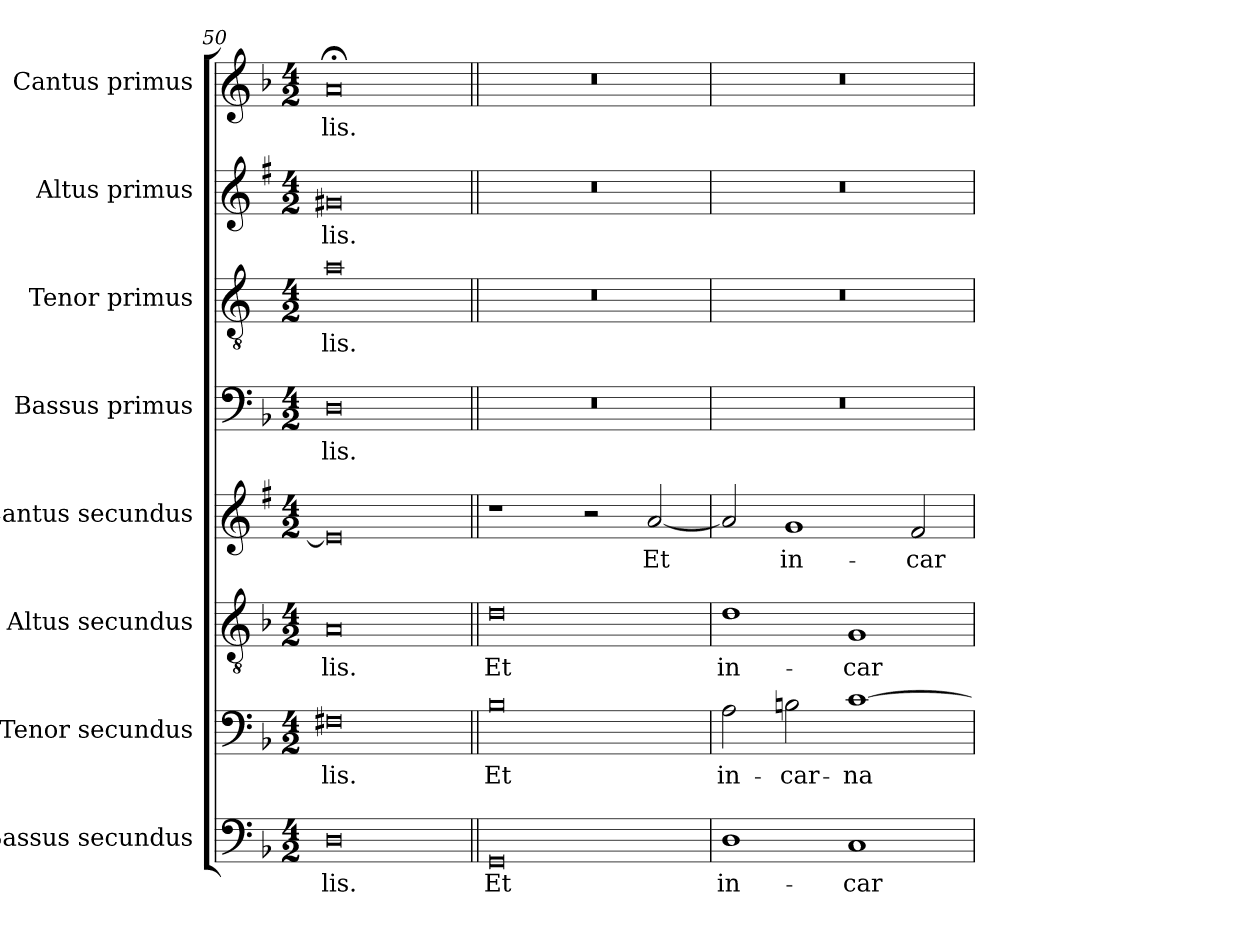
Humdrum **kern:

**kern	**text	**kern	**text	**kern	**text	**kern	**text	**kern	**text	**kern	**text	**kern	**text	**kern	**text
*part8	*part8	*part7	*part7	*part6	*part6	*part5	*part5	*part4	*part4	*part3	*part3	*part2	*part2	*part1	*part1
*staff8	*staff8	*staff7	*staff7	*staff6	*staff6	*staff5	*staff5	*staff4	*staff4	*staff3	*staff3	*staff2	*staff2	*staff1	*staff1
*I"Bassus secundus	*	*I"Tenor secundus	*	*I"Altus secundus	*	*I"Cantus secundus	*	*I"Bassus primus	*	*I"Tenor primus	*	*I"Altus primus	*	*I"Cantus primus	*
*I'B2	*	*I'T2	*	*I'A2	*	*I'C2	*	*I'B1	*	*I'T1	*	*I'A1	*	*I'C1	*
*clefF4	*	*clefF4	*	*clefGv2	*	*clefG2	*	*clefF4	*	*clefGv2	*	*clefG2	*	*clefG2	*
*	*	*	*	*	*	*ITrd1c2	*	*	*	*ITrd4c7	*	*ITrd1c2	*	*	*
*k[b-]	*	*k[b-]	*	*k[b-]	*	*k[b-]	*	*k[b-]	*	*k[b-]	*	*k[b-]	*	*k[b-]	*
*F:	*	*F:	*	*F:	*	*F:	*	*F:	*	*F:	*	*F:	*	*F:	*
*M4/2	*	*M4/2	*	*M4/2	*	*M4/2	*	*M4/2	*	*M4/2	*	*M4/2	*	*M4/2	*
=50	=50	=50	=50	=50	=50	=50	=50	=50	=50	=50	=50	=50	=50	=50	=50
!	!LO:LY:b	!	!LO:LY:b	!	!LO:LY:b	!	!	!	!LO:LY:b	!	!LO:LY:b	!	!LO:LY:b	!	!LO:LY:b
0D	-lis.	0F#X	-lis.	0A	-lis.	0d]	.	0D	-lis.	0d	-lis.	0f#X	-lis.	0a;<	-lis.
!!LO:PB:g=z
=51||	=51||	=51||	=51||	=51||	=51||	=51||	=51||	=51||	=51||	=51||	=51||	=51||	=51||	=51||	=51||
!	!LO:LY:b	!	!LO:LY:b	!	!LO:LY:b	!	!	!	!	!	!	!	!	!	!
0GG	Et	0B-	Et	0d	Et	1r	.	0r	.	0r	.	0r	.	0r	.
.	.	.	.	.	.	2r	.	.	.	.	.	.	.	.	.
!	!	!	!	!	!	!	!LO:LY:b	!	!	!	!	!	!	!	!
.	.	.	.	.	.	[2g/	Et	.	.	.	.	.	.	.	.
=52	=52	=52	=52	=52	=52	=52	=52	=52	=52	=52	=52	=52	=52	=52	=52
!	!LO:LY:b	!	!LO:LY:b	!	!LO:LY:b	!	!	!	!	!	!	!	!	!	!
1D	in-	2A\	in-	1d	in-	2g/]	.	0r	.	0r	.	0r	.	0r	.
!	!	!	!LO:LY:b	!	!	!	!LO:LY:b	!	!	!	!	!	!	!	!
.	.	2Bn\	-car-	.	.	1f	in-	.	.	.	.	.	.	.	.
!	!LO:LY:b	!	!LO:LY:b	!	!LO:LY:b	!	!	!	!	!	!	!	!	!	!
1C	-car-	[1c	-na-	1G	-car-	.	.	.	.	.	.	.	.	.	.
!	!	!	!	!	!	!	!LO:LY:b	!	!	!	!	!	!	!	!
.	.	.	.	.	.	2e/	-car-	.	.	.	.	.	.	.	.
=	=	=	=	=	=	=	=	=	=	=	=	=	=	=	=
*-	*-	*-	*-	*-	*-	*-	*-	*-	*-	*-	*-	*-	*-	*-	*-
